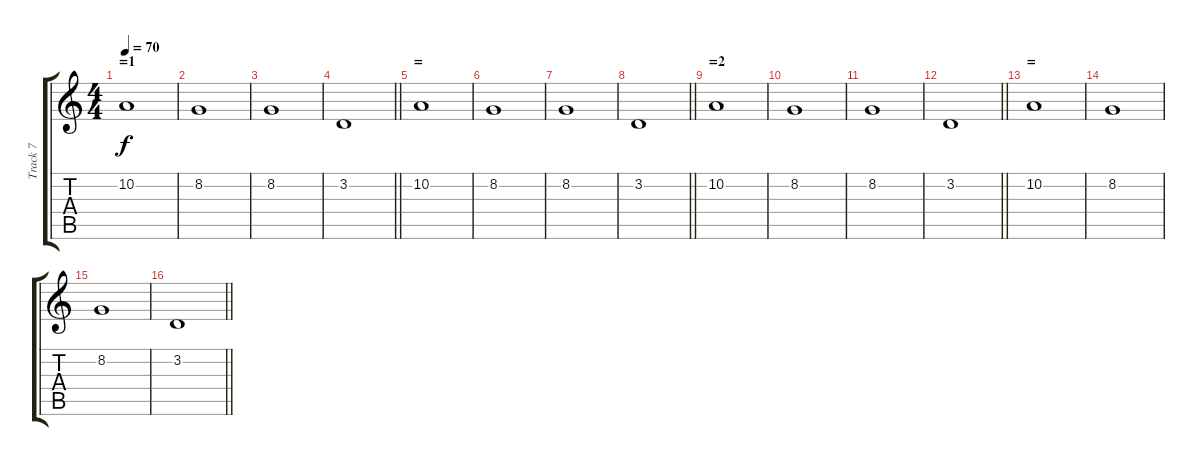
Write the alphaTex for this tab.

\track ("Track 7" "Track 7") {instrument pad1newage}
\staff {score tabs}
\tuning (E4 B3 G3 D3 A2 E2) {hide}
\ts (4 4)
\section ("" "=1")
\tempo 70
\clef g2
\ks c
10.2.1{dy f} |
8.2.1 |
8.2.1 |
\barLineRight lightlight
3.2.1 |
\section ("" "=")
10.2.1 |
8.2.1 |
8.2.1 |
\barLineRight lightlight
3.2.1 |
\section ("" "=2")
10.2.1 |
8.2.1 |
8.2.1 |
\barLineRight lightlight
3.2.1 |
\section ("" "=")
10.2.1 |
8.2.1 |
8.2.1 |
\barLineRight lightlight
3.2.1
